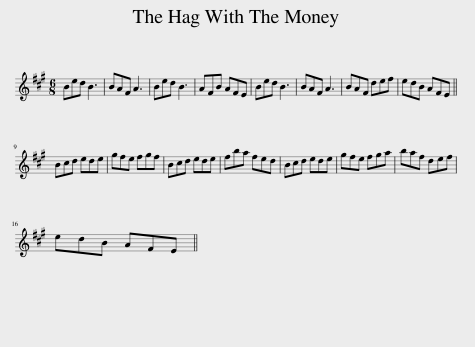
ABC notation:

X:1
L:1/8
M:6/8
I:linebreak $
K:A
V:1 treble
V:1
 Bed B3 | BAF A3 | Bed B3 | AFB AFE | Bed B3 | %5
 BAF A3 | BAF def | edB AFE ||$ Bcd ede | gfe fgf | %10
 Bcd ede | fba fed | Bcd ede | gfe fga | baf def |$ %15
 edB AFE || %16
